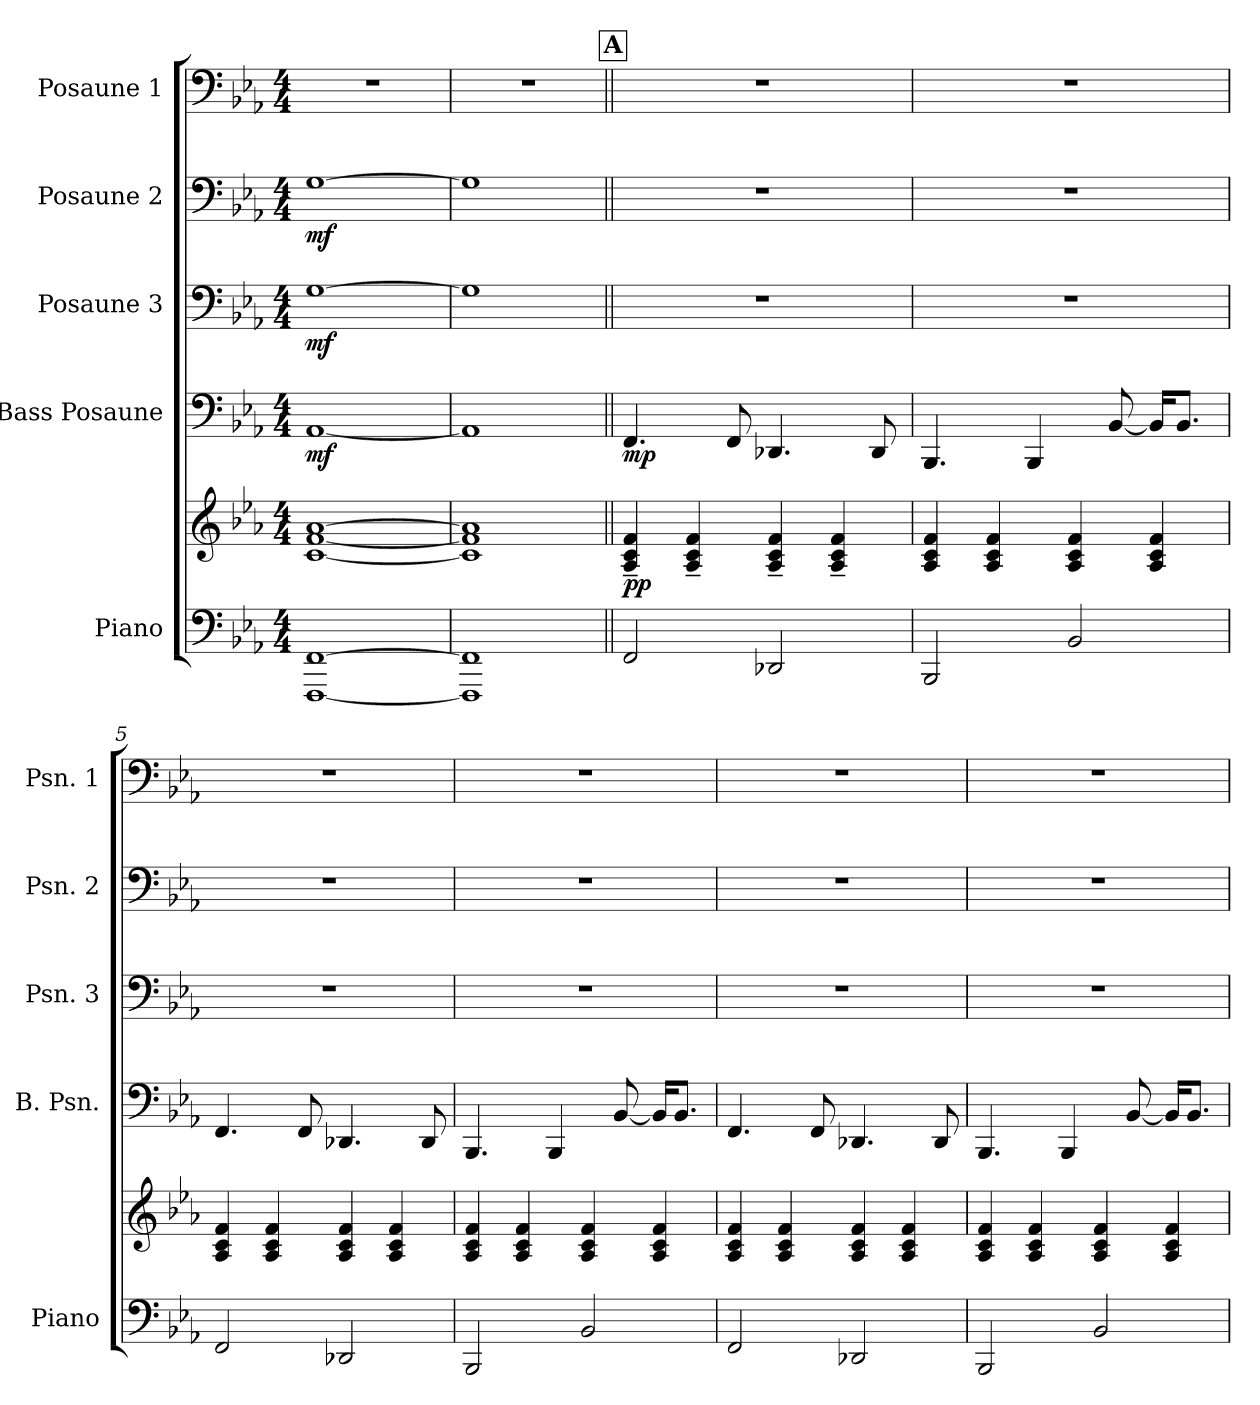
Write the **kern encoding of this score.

**kern	**kern	**dynam	**kern	**dynam	**kern	**dynam	**kern	**dynam	**kern
*part5	*part5	*part5	*part4	*part4	*part3	*part3	*part2	*part2	*part1
*staff6	*staff5	*staff5/6	*staff4	*staff4	*staff3	*staff3	*staff2	*staff2	*staff1
*I"Piano	*	*	*I"Bass Posaune	*	*I"Posaune 3	*	*I"Posaune 2	*	*I"Posaune 1
*I'Piano	*	*	*I'B. Psn.	*	*I'Psn. 3	*	*I'Psn. 2	*	*I'Psn. 1
*clefF4	*clefG2	*	*clefF4	*	*clefF4	*	*clefF4	*	*clefF4
*k[b-e-a-]	*k[b-e-a-]	*	*k[b-e-a-]	*	*k[b-e-a-]	*	*k[b-e-a-]	*	*k[b-e-a-]
*E-:	*E-:	*	*E-:	*	*E-:	*	*E-:	*	*E-:
*M4/4	*M4/4	*	*M4/4	*	*M4/4	*	*M4/4	*	*M4/4
*MM80	*MM80	*	*MM80	*	*MM80	*	*MM80	*	*MM84
=1	=1	=1	=1	=1	=1	=1	=1	=1	=1
!	!	!LO:DY:b=2	!	!	!	!	!	!	!
!	!	!LO:DY:n=1:b	!	!LO:DY:b	!	!LO:DY:b	!	!LO:DY:b	!
[1FFF [1FF	[1c [1f [1a-	mf mf	[1AA-	mf	[1G	mf	[1G	mf	1r
=2	=2	=2	=2	=2	=2	=2	=2	=2	=2
1FFF] 1FF]	1c] 1f] 1a-]	.	1AA-]	.	1G]	.	1G]	.	1r
!!LO:REH:place=s1:a:B:fs=14:t=A
=3||	=3||	=3||	=3||	=3||	=3||	=3||	=3||	=3||	=3||
!	!	!LO:DY:b	!	!LO:DY:b	!	!	!	!	!
2FF/	4A-/~ 4c/~ 4f/~	pp	4.FF/	mp	1r	.	1r	.	1r
.	4A-/~ 4c/~ 4f/~	.	.	.	.	.	.	.	.
.	.	.	8FF/	.	.	.	.	.	.
2DD-X/	4A-/~ 4c/~ 4f/~	.	4.DD-X/	.	.	.	.	.	.
.	4A-/~ 4c/~ 4f/~	.	.	.	.	.	.	.	.
.	.	.	8DD-/	.	.	.	.	.	.
=4	=4	=4	=4	=4	=4	=4	=4	=4	=4
2BBB-/	4A-/ 4c/ 4f/	.	4.BBB-/	.	1r	.	1r	.	1r
.	4A-/ 4c/ 4f/	.	.	.	.	.	.	.	.
.	.	.	4BBB-/	.	.	.	.	.	.
2BB-/	4A-/ 4c/ 4f/	.	.	.	.	.	.	.	.
.	.	.	[8BB-/	.	.	.	.	.	.
.	4A-/ 4c/ 4f/	.	16BB-/KL]	.	.	.	.	.	.
.	.	.	8.BB-/J	.	.	.	.	.	.
=5	=5	=5	=5	=5	=5	=5	=5	=5	=5
2FF/	4A-/ 4c/ 4f/	.	4.FF/	.	1r	.	1r	.	1r
.	4A-/ 4c/ 4f/	.	.	.	.	.	.	.	.
.	.	.	8FF/	.	.	.	.	.	.
2DD-X/	4A-/ 4c/ 4f/	.	4.DD-X/	.	.	.	.	.	.
.	4A-/ 4c/ 4f/	.	.	.	.	.	.	.	.
.	.	.	8DD-/	.	.	.	.	.	.
=6	=6	=6	=6	=6	=6	=6	=6	=6	=6
2BBB-/	4A-/ 4c/ 4f/	.	4.BBB-/	.	1r	.	1r	.	1r
.	4A-/ 4c/ 4f/	.	.	.	.	.	.	.	.
.	.	.	4BBB-/	.	.	.	.	.	.
2BB-/	4A-/ 4c/ 4f/	.	.	.	.	.	.	.	.
.	.	.	[8BB-/	.	.	.	.	.	.
.	4A-/ 4c/ 4f/	.	16BB-/KL]	.	.	.	.	.	.
.	.	.	8.BB-/J	.	.	.	.	.	.
!!LO:LB:g=z
=7	=7	=7	=7	=7	=7	=7	=7	=7	=7
2FF/	4A-/ 4c/ 4f/	.	4.FF/	.	1r	.	1r	.	1r
.	4A-/ 4c/ 4f/	.	.	.	.	.	.	.	.
.	.	.	8FF/	.	.	.	.	.	.
2DD-X/	4A-/ 4c/ 4f/	.	4.DD-X/	.	.	.	.	.	.
.	4A-/ 4c/ 4f/	.	.	.	.	.	.	.	.
.	.	.	8DD-/	.	.	.	.	.	.
=8	=8	=8	=8	=8	=8	=8	=8	=8	=8
2BBB-/	4A-/ 4c/ 4f/	.	4.BBB-/	.	1r	.	1r	.	1r
.	4A-/ 4c/ 4f/	.	.	.	.	.	.	.	.
.	.	.	4BBB-/	.	.	.	.	.	.
2BB-/	4A-/ 4c/ 4f/	.	.	.	.	.	.	.	.
.	.	.	[8BB-/	.	.	.	.	.	.
.	4A-/ 4c/ 4f/	.	16BB-/KL]	.	.	.	.	.	.
.	.	.	8.BB-/J	.	.	.	.	.	.
=	=	=	=	=	=	=	=	=	=
*-	*-	*-	*-	*-	*-	*-	*-	*-	*-
